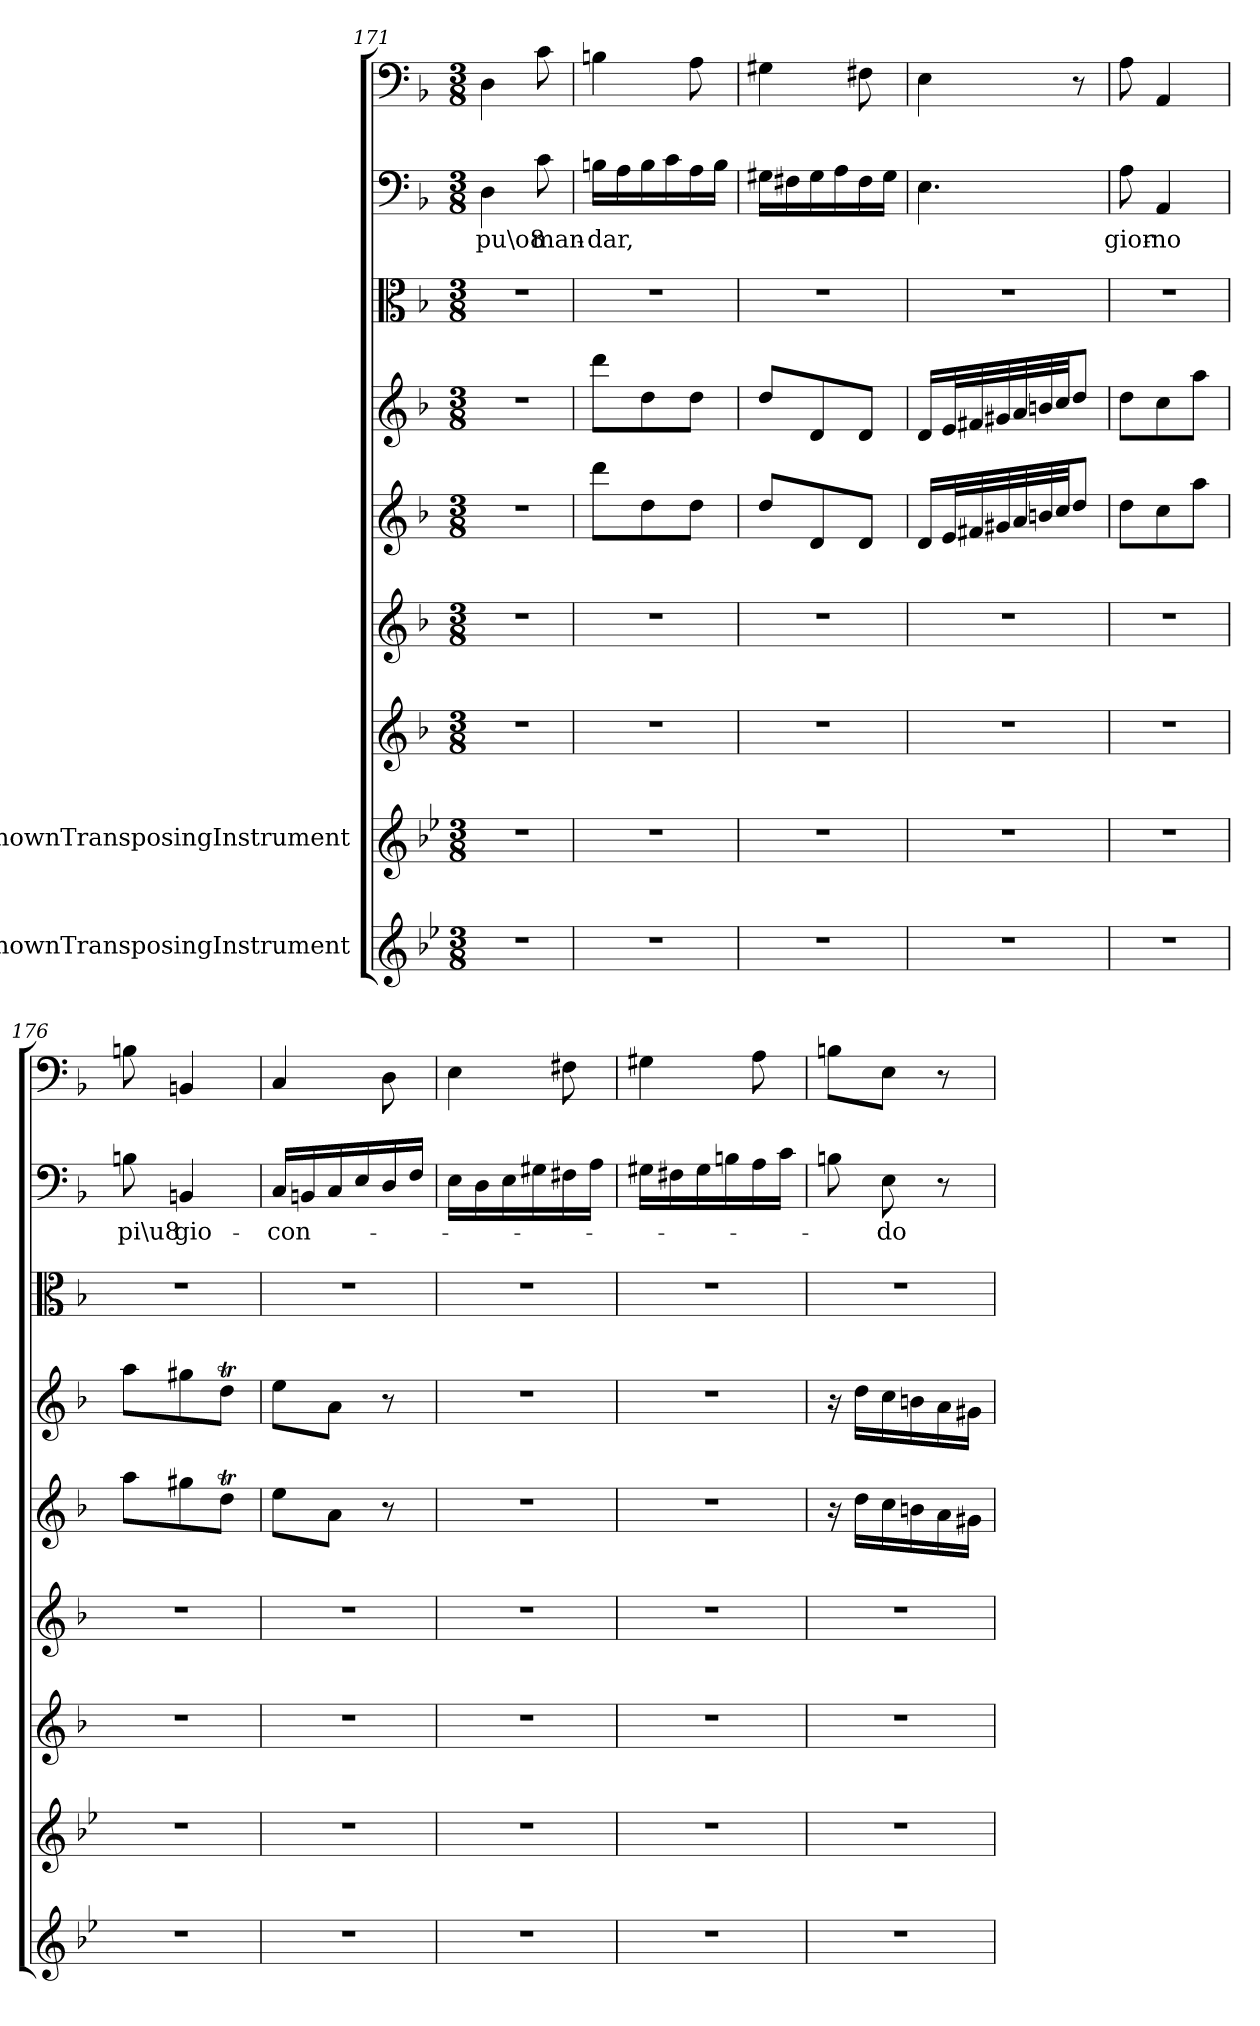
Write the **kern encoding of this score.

**kern	**kern	**kern	**kern	**kern	**kern	**kern	**kern	**text	**kern
*part9	*part8	*part7	*part6	*part5	*part4	*part3	*part2	*part2	*part1
*staff9	*staff8	*staff7	*staff6	*staff5	*staff4	*staff3	*staff2	*staff2	*staff1
*I"UnknownTransposingInstrument	*I"UnknownTransposingInstrument	*	*	*	*	*	*	*	*
*clefG2	*clefG2	*clefG2	*clefG2	*clefG2	*clefG2	*clefC3	*clefF4	*	*clefF4
*ITrd-4c-7	*ITrd-4c-7	*	*	*	*	*	*	*	*
*k[b-]	*k[b-]	*k[b-]	*k[b-]	*k[b-]	*k[b-]	*k[b-]	*k[b-]	*	*k[b-]
*M3/8	*M3/8	*M3/8	*M3/8	*M3/8	*M3/8	*M3/8	*M3/8	*	*M3/8
=171	=171	=171	=171	=171	=171	=171	=171	=171	=171
4.r	4.r	4.r	4.r	4.r	4.r	4.r	4D\	pu\o8	4D\
.	.	.	.	.	.	.	8c\	man-	8c\
=172	=172	=172	=172	=172	=172	=172	=172	=172	=172
4.r	4.r	4.r	4.r	8ddd\L	8ddd\L	4.r	16Bn\LL	-dar,	4Bn\
.	.	.	.	.	.	.	16A\	.	.
.	.	.	.	8dd\	8dd\	.	16B\	.	.
.	.	.	.	.	.	.	16c\	.	.
.	.	.	.	8dd\J	8dd\J	.	16A\	.	8A\
.	.	.	.	.	.	.	16B\JJ	.	.
=173	=173	=173	=173	=173	=173	=173	=173	=173	=173
4.r	4.r	4.r	4.r	8dd/L	8dd/L	4.r	16G#X\LL	.	4G#X\
.	.	.	.	.	.	.	16F#X\	.	.
.	.	.	.	8d/	8d/	.	16G#\	.	.
.	.	.	.	.	.	.	16A\	.	.
.	.	.	.	8d/J	8d/J	.	16F#\	.	8F#X\
.	.	.	.	.	.	.	16G#\JJ	.	.
=174	=174	=174	=174	=174	=174	=174	=174	=174	=174
4.r	4.r	4.r	4.r	16d/LL	16d/LL	4.r	4.E\	.	4E\
.	.	.	.	32e/L	32e/L	.	.	.	.
.	.	.	.	32f#X/	32f#X/	.	.	.	.
.	.	.	.	32g#X/	32g#X/	.	.	.	.
.	.	.	.	32a/	32a/	.	.	.	.
.	.	.	.	32bn/	32bn/	.	.	.	.
.	.	.	.	32cc/JJ	32cc/JJ	.	.	.	.
.	.	.	.	8dd/J	8dd/J	.	.	.	8r
=175	=175	=175	=175	=175	=175	=175	=175	=175	=175
4.r	4.r	4.r	4.r	8dd\L	8dd\L	4.r	8A\	gior-	8A\
.	.	.	.	8cc\	8cc\	.	4AA/	-no	4AA/
.	.	.	.	8aa\J	8aa\J	.	.	.	.
=176	=176	=176	=176	=176	=176	=176	=176	=176	=176
4.r	4.r	4.r	4.r	8aa\L	8aa\L	4.r	8Bn\	pi\u8	8Bn\
.	.	.	.	8gg#X\	8gg#X\	.	4BBn/	gio-	4BBn/
.	.	.	.	8ddT\J	8ddT\J	.	.	.	.
=177	=177	=177	=177	=177	=177	=177	=177	=177	=177
4.r	4.r	4.r	4.r	8ee\L	8ee\L	4.r	16C/LL	-con-	4C/
.	.	.	.	.	.	.	16BBn/	.	.
.	.	.	.	8a\J	8a\J	.	16C/	.	.
.	.	.	.	.	.	.	16E/	.	.
.	.	.	.	8r	8r	.	16D/	.	8D\
.	.	.	.	.	.	.	16F/JJ	.	.
=178	=178	=178	=178	=178	=178	=178	=178	=178	=178
4.r	4.r	4.r	4.r	4.r	4.r	4.r	16E\LL	.	4E\
.	.	.	.	.	.	.	16D\	.	.
.	.	.	.	.	.	.	16E\	.	.
.	.	.	.	.	.	.	16G#X\	.	.
.	.	.	.	.	.	.	16F#X\	.	8F#X\
.	.	.	.	.	.	.	16A\JJ	.	.
=179	=179	=179	=179	=179	=179	=179	=179	=179	=179
4.r	4.r	4.r	4.r	4.r	4.r	4.r	16G#X\LL	.	4G#X\
.	.	.	.	.	.	.	16F#X\	.	.
.	.	.	.	.	.	.	16G#\	.	.
.	.	.	.	.	.	.	16Bn\	.	.
.	.	.	.	.	.	.	16A\	.	8A\
.	.	.	.	.	.	.	16c\JJ	.	.
=180	=180	=180	=180	=180	=180	=180	=180	=180	=180
4.r	4.r	4.r	4.r	16r	16r	4.r	8Bn\	.	8Bn\L
.	.	.	.	16dd\LL	16dd\LL	.	.	.	.
.	.	.	.	16cc\	16cc\	.	8E\	-do	8E\J
.	.	.	.	16bn\	16bn\	.	.	.	.
.	.	.	.	16a\	16a\	.	8r	.	8r
.	.	.	.	16g#X\JJ	16g#X\JJ	.	.	.	.
=	=	=	=	=	=	=	=	=	=
*-	*-	*-	*-	*-	*-	*-	*-	*-	*-
